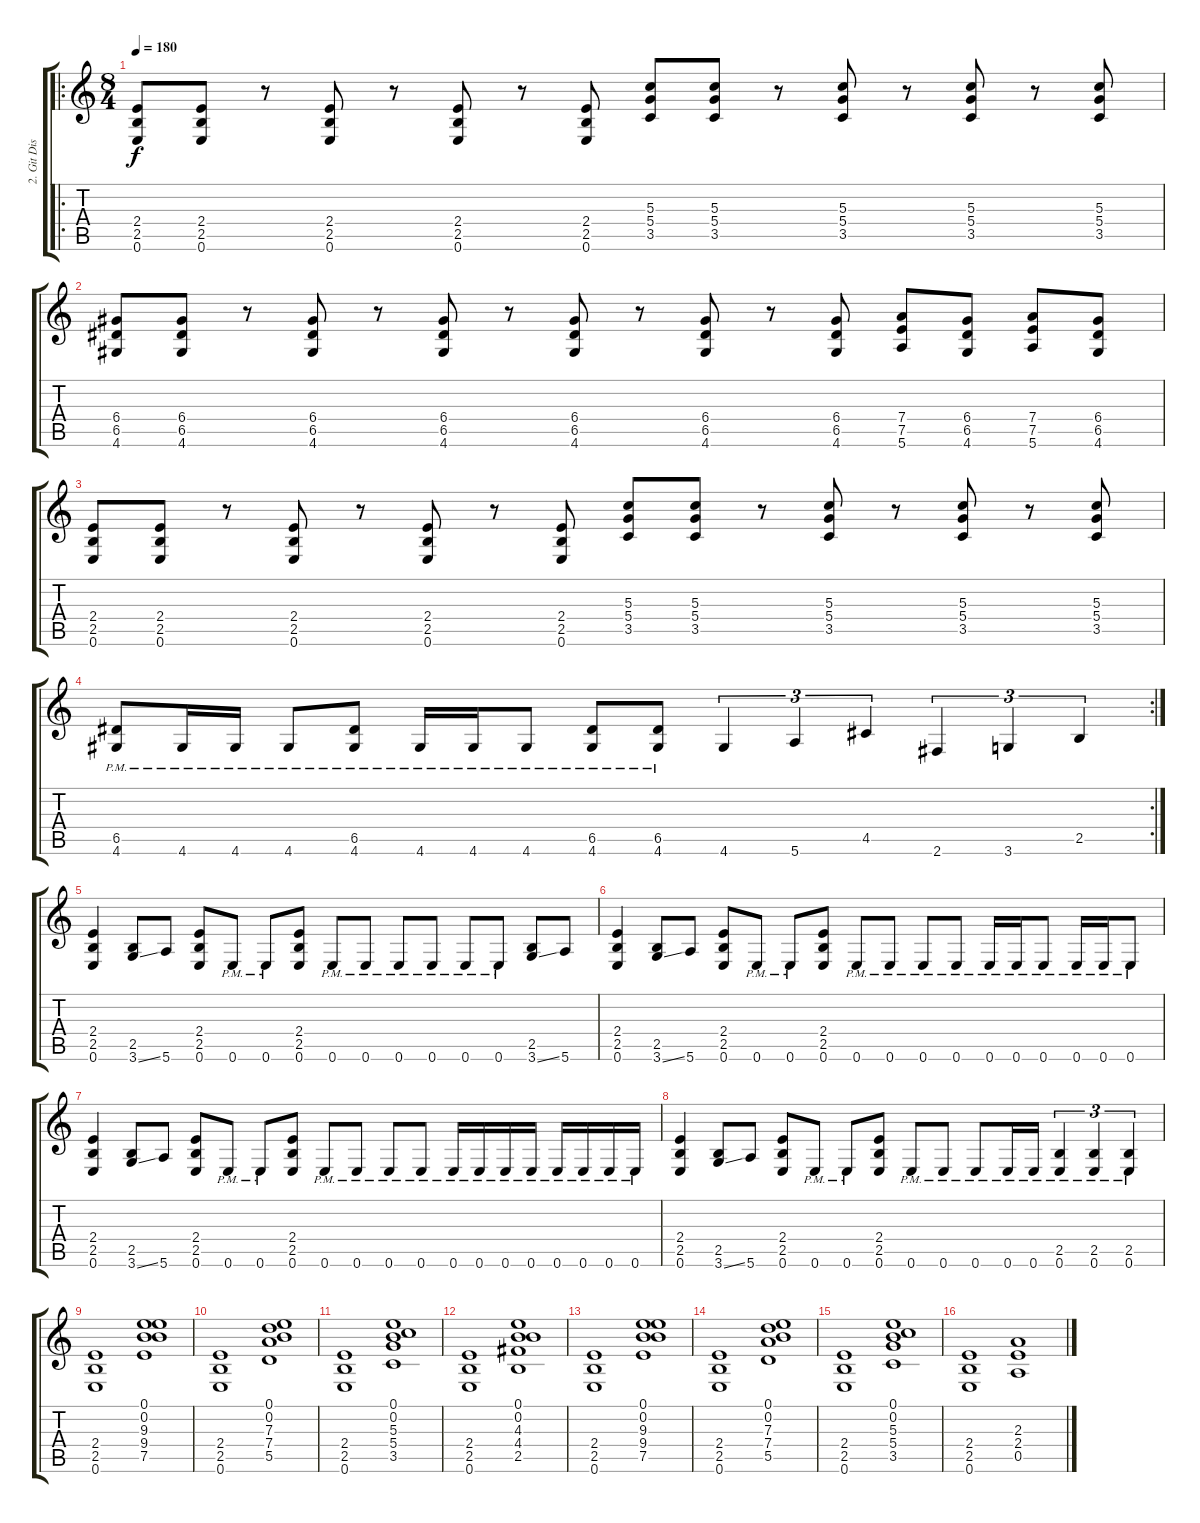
\track ("2. Git Dist" "2. Git Dis") {instrument distortionguitar}
\staff {score tabs}
\tuning (E4 B3 G3 D3 A2 E2) {hide}
\ro
\ts (8 4)
\tempo 180
\clef g2
\ks c
(2.4 2.5 0.6).8{dy f} (2.4 2.5 0.6).8 r.8 (2.4 2.5 0.6).8 r.8 (2.4 2.5 0.6).8 r.8 (2.4 2.5 0.6).8 (5.3 5.4 3.5).8 (5.3 5.4 3.5).8 r.8 (5.3 5.4 3.5).8 r.8 (5.3 5.4 3.5).8 r.8 (5.3 5.4 3.5).8 |
(6.4 6.5 4.6).8 (6.4 6.5 4.6).8 r.8 (6.4 6.5 4.6).8 r.8 (6.4 6.5 4.6).8 r.8 (6.4 6.5 4.6).8 r.8 (6.4 6.5 4.6).8 r.8 (6.4 6.5 4.6).8 (7.4 7.5 5.6).8 (6.4 6.5 4.6).8 (7.4 7.5 5.6).8 (6.4 6.5 4.6).8 |
(2.4 2.5 0.6).8 (2.4 2.5 0.6).8 r.8 (2.4 2.5 0.6).8 r.8 (2.4 2.5 0.6).8 r.8 (2.4 2.5 0.6).8 (5.3 5.4 3.5).8 (5.3 5.4 3.5).8 r.8 (5.3 5.4 3.5).8 r.8 (5.3 5.4 3.5).8 r.8 (5.3 5.4 3.5).8 |
\rc 2
(6.5{pm} 4.6{pm}).8 4.6{pm}.16 4.6{pm}.16 4.6{pm}.8 (6.5{pm} 4.6{pm}).8 4.6{pm}.16 4.6{pm}.16 4.6{pm}.8 (6.5{pm} 4.6{pm}).8 (6.5{pm} 4.6{pm}).8 4.6.4{tu (3 2)} 5.6.4{tu (3 2)} 4.5.4{tu (3 2)} 2.6.4{tu (3 2)} 3.6.4{tu (3 2)} 2.5.4{tu (3 2)} |
(2.4 2.5 0.6).4 (2.5 3.6{ss}).8 5.6.8 (2.4 2.5 0.6).8 0.6{pm}.8 0.6{pm}.8 (2.4 2.5 0.6).8 0.6{pm}.8 0.6{pm}.8 0.6{pm}.8 0.6{pm}.8 0.6{pm}.8 0.6{pm}.8 (2.5 3.6{ss}).8 5.6.8 |
(2.4 2.5 0.6).4 (2.5 3.6{ss}).8 5.6.8 (2.4 2.5 0.6).8 0.6{pm}.8 0.6{pm}.8 (2.4 2.5 0.6).8 0.6{pm}.8 0.6{pm}.8 0.6{pm}.8 0.6{pm}.8 0.6{pm}.16 0.6{pm}.16 0.6{pm}.8 0.6{pm}.16 0.6{pm}.16 0.6{pm}.8 |
(2.4 2.5 0.6).4 (2.5 3.6{ss}).8 5.6.8 (2.4 2.5 0.6).8 0.6{pm}.8 0.6{pm}.8 (2.4 2.5 0.6).8 0.6{pm}.8 0.6{pm}.8 0.6{pm}.8 0.6{pm}.8 0.6{pm}.16 0.6{pm}.16 0.6{pm}.16 0.6{pm}.16 0.6{pm}.16 0.6{pm}.16 0.6{pm}.16 0.6{pm}.16 |
(2.4 2.5 0.6).4 (2.5 3.6{ss}).8 5.6.8 (2.4 2.5 0.6).8 0.6{pm}.8 0.6{pm}.8 (2.4 2.5 0.6).8 0.6{pm}.8 0.6{pm}.8 0.6{pm}.8 0.6{pm}.16 0.6{pm}.16 (2.5{pm} 0.6{pm}).4{tu (3 2)} (2.5{pm} 0.6{pm}).4{tu (3 2)} (2.5{pm} 0.6{pm}).4{tu (3 2)} |
(2.4 2.5 0.6).1 (0.1 0.2 9.3 9.4 7.5).1 |
(2.4 2.5 0.6).1 (0.1 0.2 7.3 7.4 5.5).1 |
(2.4 2.5 0.6).1 (0.1 0.2 5.3 5.4 3.5).1 |
(2.4 2.5 0.6).1 (0.1 0.2 4.3 4.4 2.5).1 |
(2.4 2.5 0.6).1 (0.1 0.2 9.3 9.4 7.5).1 |
(2.4 2.5 0.6).1 (0.1 0.2 7.3 7.4 5.5).1 |
(2.4 2.5 0.6).1 (0.1 0.2 5.3 5.4 3.5).1 |
(2.4 2.5 0.6).1 (2.3 2.4 0.5).1
